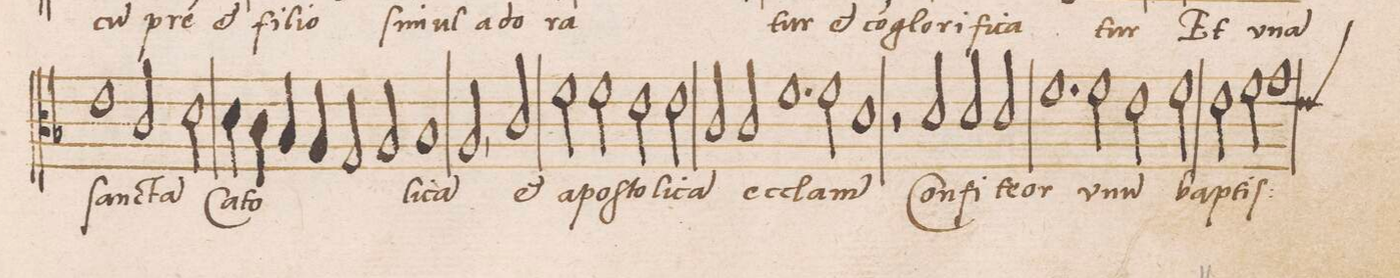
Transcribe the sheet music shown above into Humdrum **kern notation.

**kern	**text
*I"ALTVS	*
*clefC3	*
*k[b-]	*
*met(C|)	*
*M2/1	*
1e	ſan-
2c/	-cta(m)
2d\	.
=109	=109
4d\	Ca-
4c\	-to-
4B-/	.
4A/	.
2G/	.
2A/	.
=110-	=110-
1B-	-li-
2A,>/	-ca(m)
2c/	et
=111	=111
2f\	a-
2f\	-po-
2e\	-ſto-
2e\	-li-
=112	=112
2c/	-ca(m)
2c/	ec-
1.f	-cl(e)-
=113-	=113-
2f\	-(si)-
1d	-am
=114	=114
2r	.
2d/	Con-
2d/	-fi-
2d/	-te-
=115	=115
1.f	-or
2f\	u-
=116-	=116-
2e\	-nu(m)
2f\	bap-
2e\	-tiſ:-
2f\	.
=117-	=117-
1g	.
*custos:e	*
*-	*-
